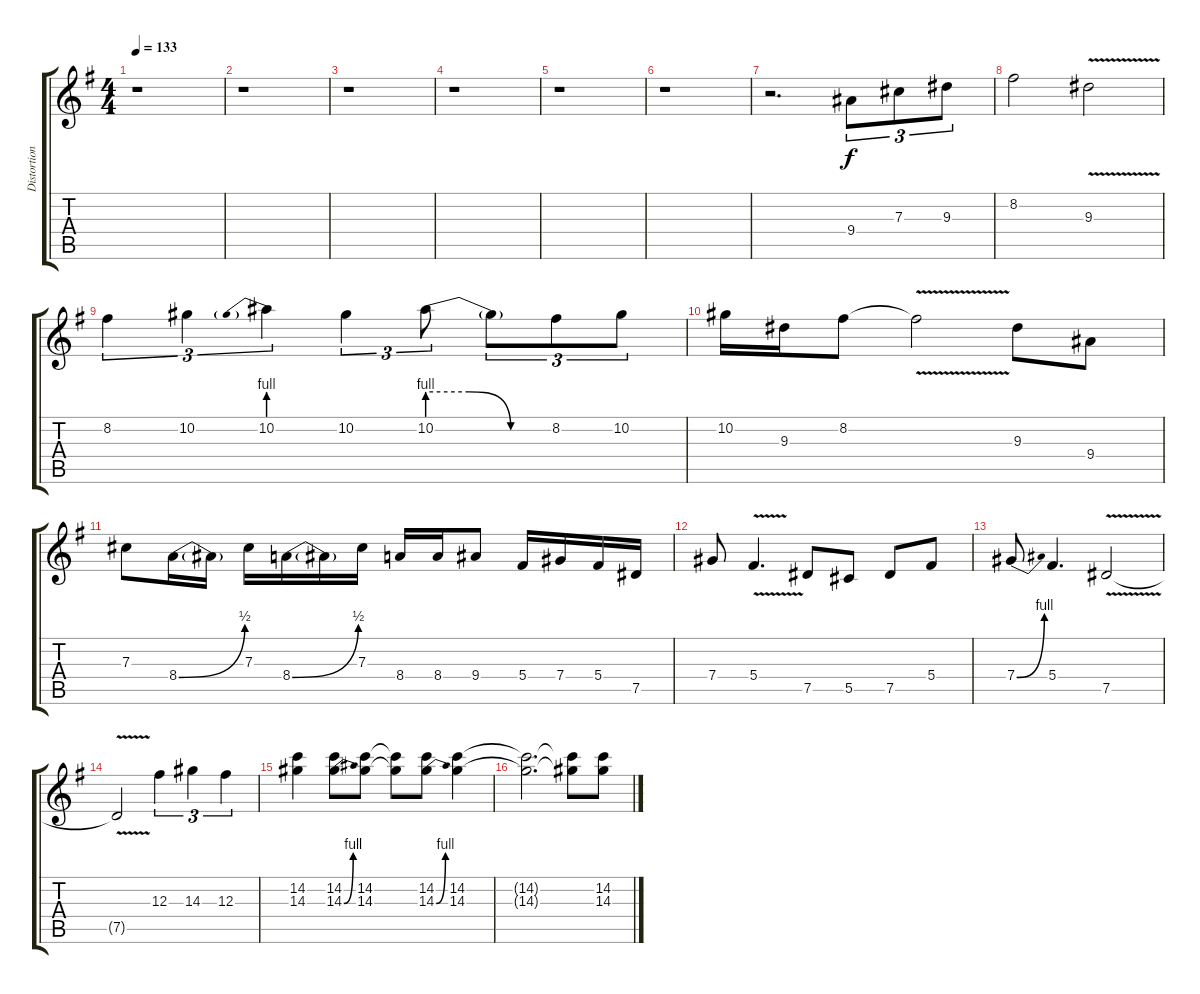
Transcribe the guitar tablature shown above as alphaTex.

\track ("Distortion" "Distortion") {instrument distortionguitar}
\staff {score tabs}
\tuning (Eb4 Bb3 Gb3 Db3 Ab2 Eb2) {hide}
\ts (4 4)
\tempo 133
\clef g2
\ks g
r.1{dy f} |
r.1 |
r.1 |
r.1 |
r.1 |
r.1 |
r.2{d} 9.4.8{tu (3 2)} 7.3.8{tu (3 2)} 9.3.8{tu (3 2)} |
8.2.2 9.3{v}.2 |
8.2.4{tu (3 2)} 10.2.4{tu (3 2)} 10.2{be (prebend 0 4 60 4)}.4{tu (3 2)} 10.2.4{tu (3 2)} 10.2{be (custom 0 4 20 4 40 0 60 0)}.8{tu (3 2)} 10.2{t}.8{tu (3 2)} 8.2.8{tu (3 2)} 10.2.8{tu (3 2)} |
10.2.16 9.3.16 8.2.8 8.2{v t}.2 9.3.8 9.4.8 |
7.3.8 8.4{be (bend 0 0 60 2)}.16 8.4{t}.16 7.3.16 8.4{be (bend 0 0 60 2)}.16 8.4{t}.16 7.3.16 8.4.16 8.4.16 9.4.8 5.4.16 7.4.16 5.4.16 7.5.16 |
7.4.8 5.4{v}.4{d} 7.5.8 5.5.8 7.5.8 5.4.8 |
7.4{be (bend 0 0 60 4)}.8 5.4.4{d} 7.5{v}.2 |
7.5{t}.2 12.3.4{tu (3 2)} 14.3.4{tu (3 2)} 12.3.4{tu (3 2)} |
(14.2 14.3).4 (14.2 14.3{be (bend 0 0 60 4)}).8 (14.2 14.3).8 (14.2{t} 14.3{t}).8 (14.2 14.3{be (bend 0 0 60 4)}).8 (14.2 14.3).4 |
(14.2{t} 14.3{t}).2{d} (14.2{t} 14.3{t}).8 (14.2 14.3).8
